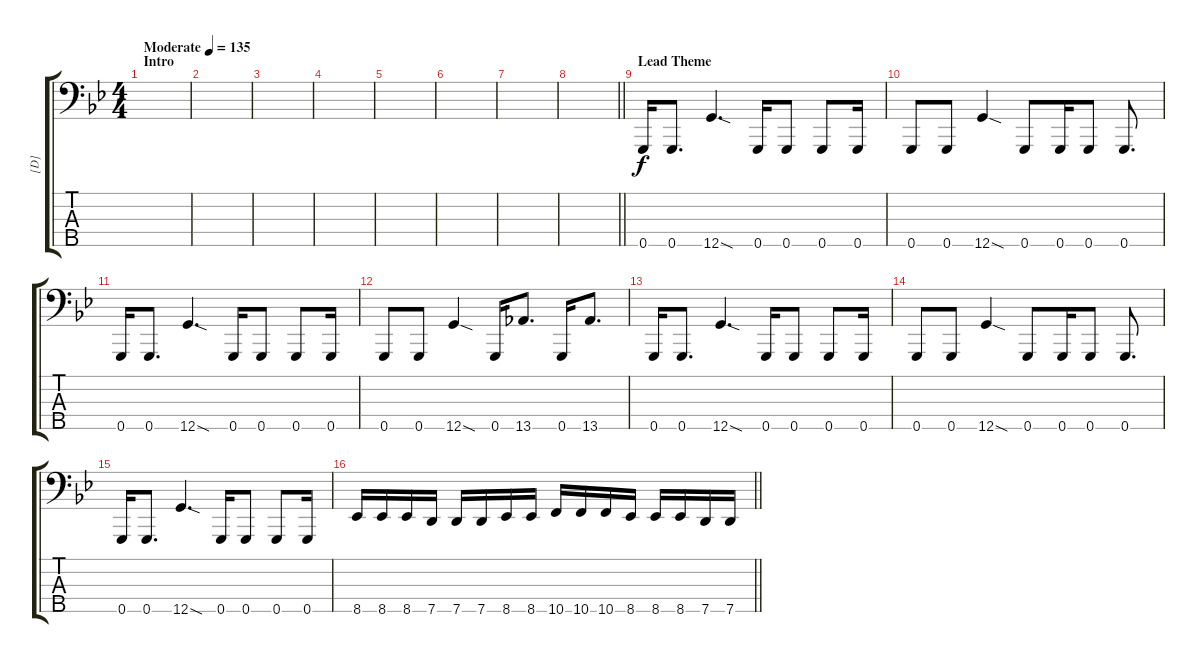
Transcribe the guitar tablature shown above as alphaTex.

\track ("[D]" "[D]") {instrument electricbassfinger}
\staff {score tabs}
\tuning (F2 C2 G1 D1 G0) {hide}
\ts (4 4)
\section ("" "Intro")
\tempo (135 "Moderate")
\clef f4
\ks gminor
|
|
|
|
|
|
|
\barLineRight lightlight
|
\section ("" "Lead Theme")
0.5.16 0.5.8{d} 12.5{sod}.4{d} 0.5.16 0.5.8 0.5.8 0.5.16 |
0.5.8 0.5.8 12.5{sod}.4 0.5.8 0.5.16 0.5.8 0.5.8{d} |
0.5.16 0.5.8{d} 12.5{sod}.4{d} 0.5.16 0.5.8 0.5.8 0.5.16 |
0.5.8 0.5.8 12.5{sod}.4 0.5.16 13.5.8{d} 0.5.16 13.5.8{d} |
0.5.16 0.5.8{d} 12.5{sod}.4{d} 0.5.16 0.5.8 0.5.8 0.5.16 |
0.5.8 0.5.8 12.5{sod}.4 0.5.8 0.5.16 0.5.8 0.5.8{d} |
0.5.16 0.5.8{d} 12.5{sod}.4{d} 0.5.16 0.5.8 0.5.8 0.5.16 |
\barLineRight lightlight
8.5.16 8.5.16 8.5.16 7.5.16 7.5.16 7.5.16 8.5.16 8.5.16 10.5.16 10.5.16 10.5.16 8.5.16 8.5.16 8.5.16 7.5.16 7.5.16
